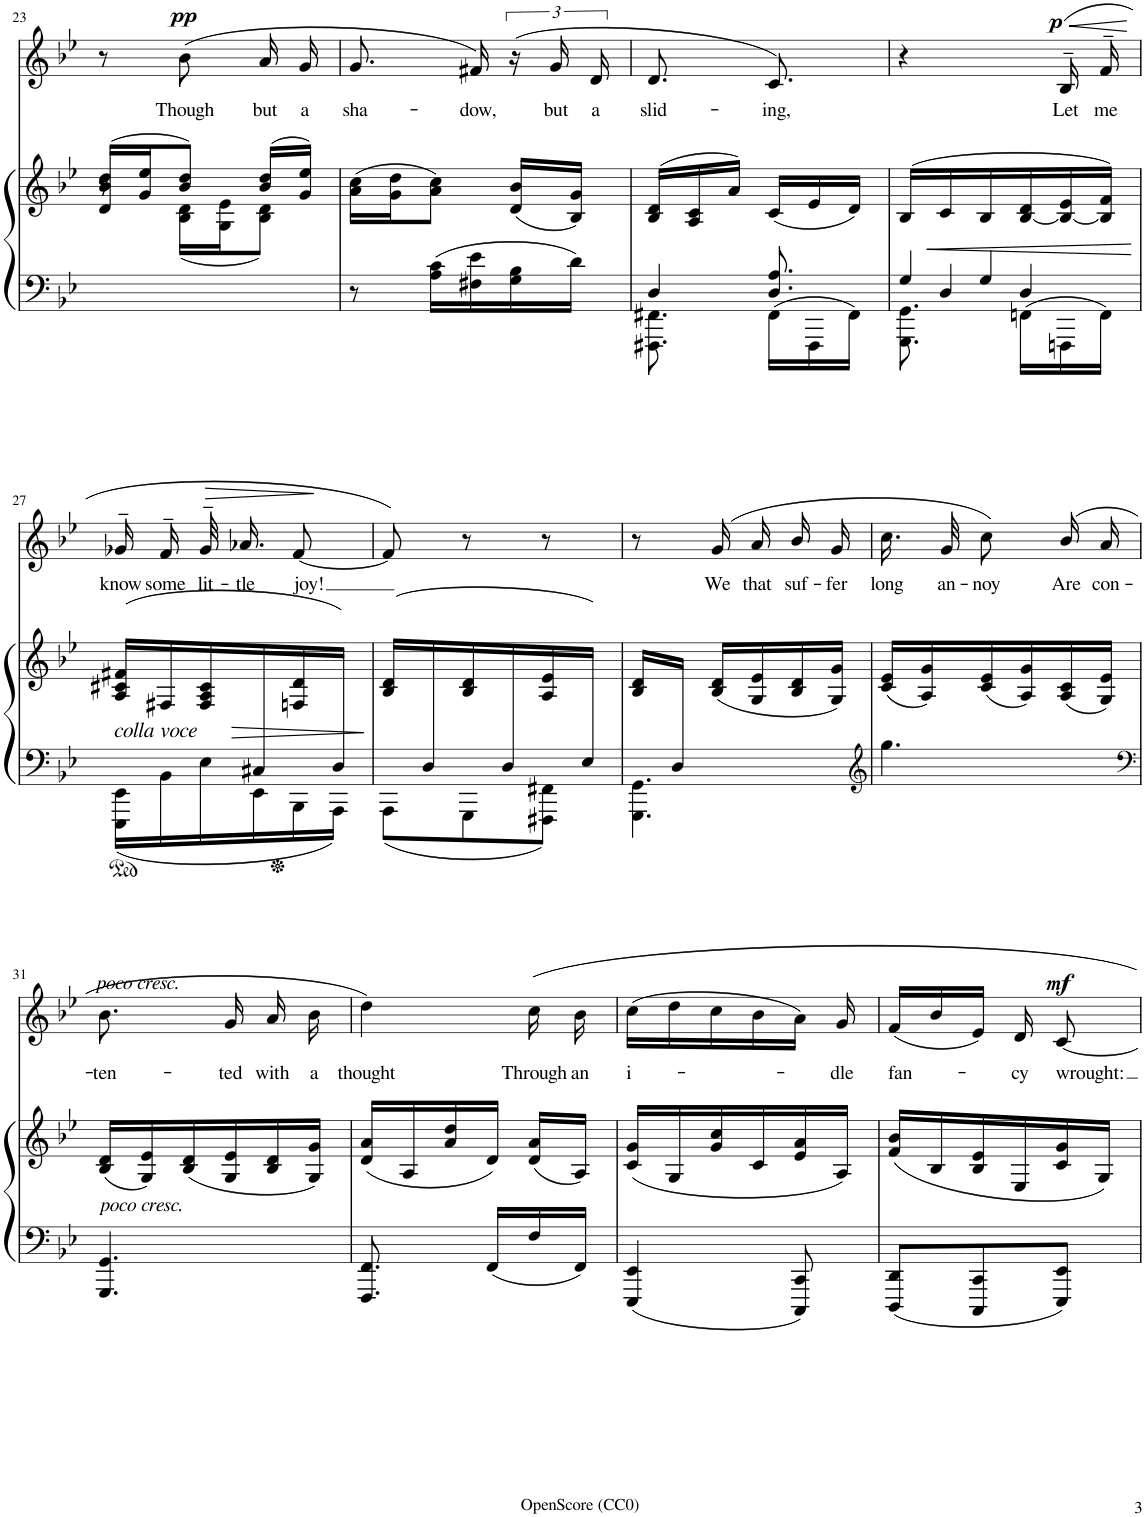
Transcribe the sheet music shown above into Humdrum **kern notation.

**kern	**kern	**dynam	**kern	**text	**dynam
*part2	*part2	*part2	*part1	*part1	*part1
*staff3	*staff2	*staff2/3	*staff1	*staff1	*staff1
*I"Piano	*	*	*I"Voice	*	*
*I'Pno	*	*	*	*	*
!!LO:PB:g=z
*clefF4	*clefG2	*	*clefG2	*	*
*k[b-e-]	*k[b-e-]	*	*k[b-e-]	*	*
*M3/8	*M3/8	*	*M3/8	*	*
=23	=23	=23	=23	=23	=23
*	*^	*	*	*	*
8r	(>16d/ 16b-/ 16dd/LL	8ryy	.	8r	.	.
.	16g/ 16ee-/J	.	.	.	.	.
!	!	!	!	!	!LO:LY:b	!LO:DY:a
4ryy	8b-/ 8dd/J)	(<16B-\ 16d\LL	.	(8b-\	Though	pp
.	.	16G\ 16e-\J	.	.	.	.
!	!	!	!	!	!LO:LY:b	!
.	(>16b-/ 16dd/LL	8B-\ 8d\J)	.	16a/	but	.
!	!	!	!	!	!LO:LY:b	!
.	16g/ 16ee-/JJ)	.	.	16g/	a	.
*	*v	*v	*	*	*	*
=24	=24	=24	=24	=24	=24
!	!	!	!	!LO:LY:b	!
8r	(16a\ 16cc\LL	.	8.g/	sha-	.
.	16g\ 16dd\J	.	.	.	.
16A\ 16c\LL	8a\ 8cc\J)	.	.	.	.
!	!	!	!	!LO:LY:b	!
16F#X\ 16e-\	.	.	16f#X/)	-dow,	.
16G\ 16B-\	(16d/ 16b-/LL	.	(>24r	.	.
!	!	!	!	!LO:LY:b	!
.	.	.	24g/	but	.
16d\JJ	16B-/ 16g/JJ)	.	.	.	.
!	!	!	!	!LO:LY:b	!
.	.	.	24d/	a	.
=25	=25	=25	=25	=25	=25
*^	*	*	*	*	*
*	*^	*	*	*	*	*
!	!	!	!	!	!	!LO:LY:b	!
8.FFF#X\ 8.FF#X\	16D/	8.ryy	(>16B-/ 16d/LL	.	8.d/	slid-	.
.	4ryy	.	16A/ 16c/	.	.	.	.
.	.	.	16a/JJ)	.	.	.	.
!	!	!	!	!	!	!LO:LY:b	!
16FF#\LL	.	8.D/ 8.A/	(16c/LL	.	8.c/)	-ing,	.
16FFF#\	.	.	16e-/	.	.	.	.
16FF#\JJ	16ryy	.	16d/JJ)	.	.	.	.
*	*v	*v	*	*	*	*	*
=26	=26	=26	=26	=26	=26	=26
8.GGG\ 8.GG\	16G/	(>16B-/LL	.	4r	.	.
!	!	!	!LO:HP:b	!	!	!
.	16D/	16c/	<	.	.	.
.	16G/	16B-/	.	.	.	.
16FFn\LL	16D/	[16B-/ 16d/	.	.	.	.
!	!	!	!	!	!LO:LY:b	!LO:HP:b
!	!	!	!	!	!	!LO:DY:n=1:a
16FFFn\	8ryy	16B-/_ 16e-/	.	(>16B-~>/	Let	< p
!	!	!	!	!	!LO:LY:b	!
16FF\JJ	.	16B-/] 16f/JJ)	.	16f~>/	me	[
*v	*v	*	*	*	*	*
.	.	[	.	.	.
!!LO:LB:g=z
=27	=27	=27	=27	=27	=27
*^	*	*	*	*	*
!	!	!LO:TX:b:i:t=colla voce	!	!	!	!
!	!	!	!LO:HP:b	!	!LO:LY:b	!
8.ryy	16EEE-\ 16EE-\LL	(16A/ 16c#X/ 16f#X/LL	>	16g-X~>/	know	.
!	!	!	!	!	!LO:LY:b	!
.	16BB-\	16F#X/	.	16f~>/	some	.
!	!	!	!	!	!LO:LY:b	!LO:HP:b
.	16E-\	16F#/ 16A/ 16c#/	.	32g-~>/	lit-	>
!	!	!	!	!	!LO:LY:b	!
.	.	.	.	16.a-X/	-tle	.
16C#X/	16EE-\	16ryy	.	.	.	.
!	!	!	!	!	!LO:LY:b	!
16ryy	16BBB-\	16Fn/ 16d/	.	[8f/	joy!	]
16D/JJ)	16AAA\JJ	16ryy	.	.	.	.
*v	*v	*	*	*	*	*
.	.	]	.	.	.
=28	=28	=28	=28	=28	=28
*^	*	*	*	*	*
16ryy	8AAA\L	(16B-/ 16d/LL	.	8f/])	.	.
16D/	.	16ryy	.	.	.	.
16ryy	8GGG\	16B-/ 16d/	.	8r	.	.
16D/	.	16ryy	.	.	.	.
16ryy	8FFF#X\ 8FF#X\J	16A/ 16e-/	.	8r	.	.
16E-/JJ)	.	16ryy	.	.	.	.
=29	=29	=29	=29	=29	=29	=29
16ryy	4.GGG\ 4.GG\	16B-/ 16d/LL	.	8r	.	.
16D/JJ	.	16ryy	.	.	.	.
!	!	!	!	!	!LO:LY:b	!
4ryy	.	(16B-/ 16d/LL	.	(>16g/	We	.
!	!	!	!	!	!LO:LY:b	!
.	.	16G/ 16e-/	.	16a/	that	.
!	!	!	!	!	!LO:LY:b	!
.	.	16B-/ 16d/	.	16b-/	suf-	.
!	!	!	!	!	!LO:LY:b	!
.	.	16G/ 16g/JJ)	.	16g/	-fer	.
*v	*v	*	*	*	*	*
=30	=30	=30	=30	=30	=30
*clefG2	*	*	*	*	*
!	!	!	!	!LO:LY:b	!
4.gg\	(16c/ 16e-/LL	.	16.cc\	long	.
.	16A/ 16g/)	.	.	.	.
!	!	!	!	!LO:LY:b	!
.	.	.	32g/	an-	.
!	!	!	!	!LO:LY:b	!
.	(16c/ 16e-/	.	8cc\)	-noy	.
.	16A/ 16g/)	.	.	.	.
!	!	!	!	!LO:LY:b	!
.	(16A/ 16c/	.	(>16b-/	Are	.
!	!	!	!	!LO:LY:b	!
.	16G/ 16e-/JJ)	.	16a/	con-	.
!!LO:LB:g=z
=31	=31	=31	=31	=31	=31
*clefF4	*	*	*	*	*
!	!	!	!LO:TX:a:i:t=poco cresc.	!	!
!	!LO:TX:b:i:t=poco cresc.	!	!	!	!
!	!	!	!	!LO:LY:b	!
4.GGG/ 4.GG/	(16B-/ 16d/LL	.	8.b-\	-ten-	.
.	16G/ 16e-/)	.	.	.	.
.	(16B-/ 16d/	.	.	.	.
!	!	!	!	!LO:LY:b	!
.	16G/ 16e-/	.	16g/	-ted	.
!	!	!	!	!LO:LY:b	!
.	16B-/ 16d/	.	16a/	with	.
!	!	!	!	!LO:LY:b	!
.	16G/ 16g/JJ)	.	16b-\	a	.
=32	=32	=32	=32	=32	=32
!	!	!	!	!LO:LY:b	!
8.FFF/ 8.FF/	(16d/ 16a/LL	.	4dd\)	thought	.
.	16A/	.	.	.	.
.	16a/ 16dd/	.	.	.	.
16FF/LL	16d/JJ)	.	.	.	.
!	!	!	!	!LO:LY:b	!
16F/	(16d/ 16a/LL	.	16cc\	Through	.
!	!	!	!	!LO:LY:b	!
16FF/JJ	16A/JJ)	.	16b-\	an	.
=33	=33	=33	=33	=33	=33
!	!	!	!	!LO:LY:b	!
4EEE-/ 4EE-/	(16c/ 16g/LL	.	(16cc\LL	i-	.
.	16G/	.	16dd\	.	.
.	16g/ 16cc/	.	16cc\	.	.
.	16c/	.	16b-\	.	.
8CCC/ 8CC/	16e-/ 16a/	.	16a\JJ)	.	.
!	!	!	!	!LO:LY:b	!
.	16A/JJ)	.	16g/	-dle	.
=34	=34	=34	=34	=34	=34
!	!	!	!	!LO:LY:b	!
8DDD/ 8DD/L	(16f/ 16b-/LL	.	(16f/LL	fan-	.
.	16B-/	.	16b-/	.	.
8CCC/ 8CC/	16B-/ 16e-/	.	16e-/JJ)	.	.
!	!	!	!	!LO:LY:b	!
.	16E-/	.	16d/	-cy	.
!	!	!	!	!LO:LY:b	!LO:DY:a
8EEE-/ 8EE-/J	16c/ 16g/	.	[8c/	wrought:	mf
.	16G/JJ)	.	.	.	.
=	=	=	=	=	=
*-	*-	*-	*-	*-	*-
